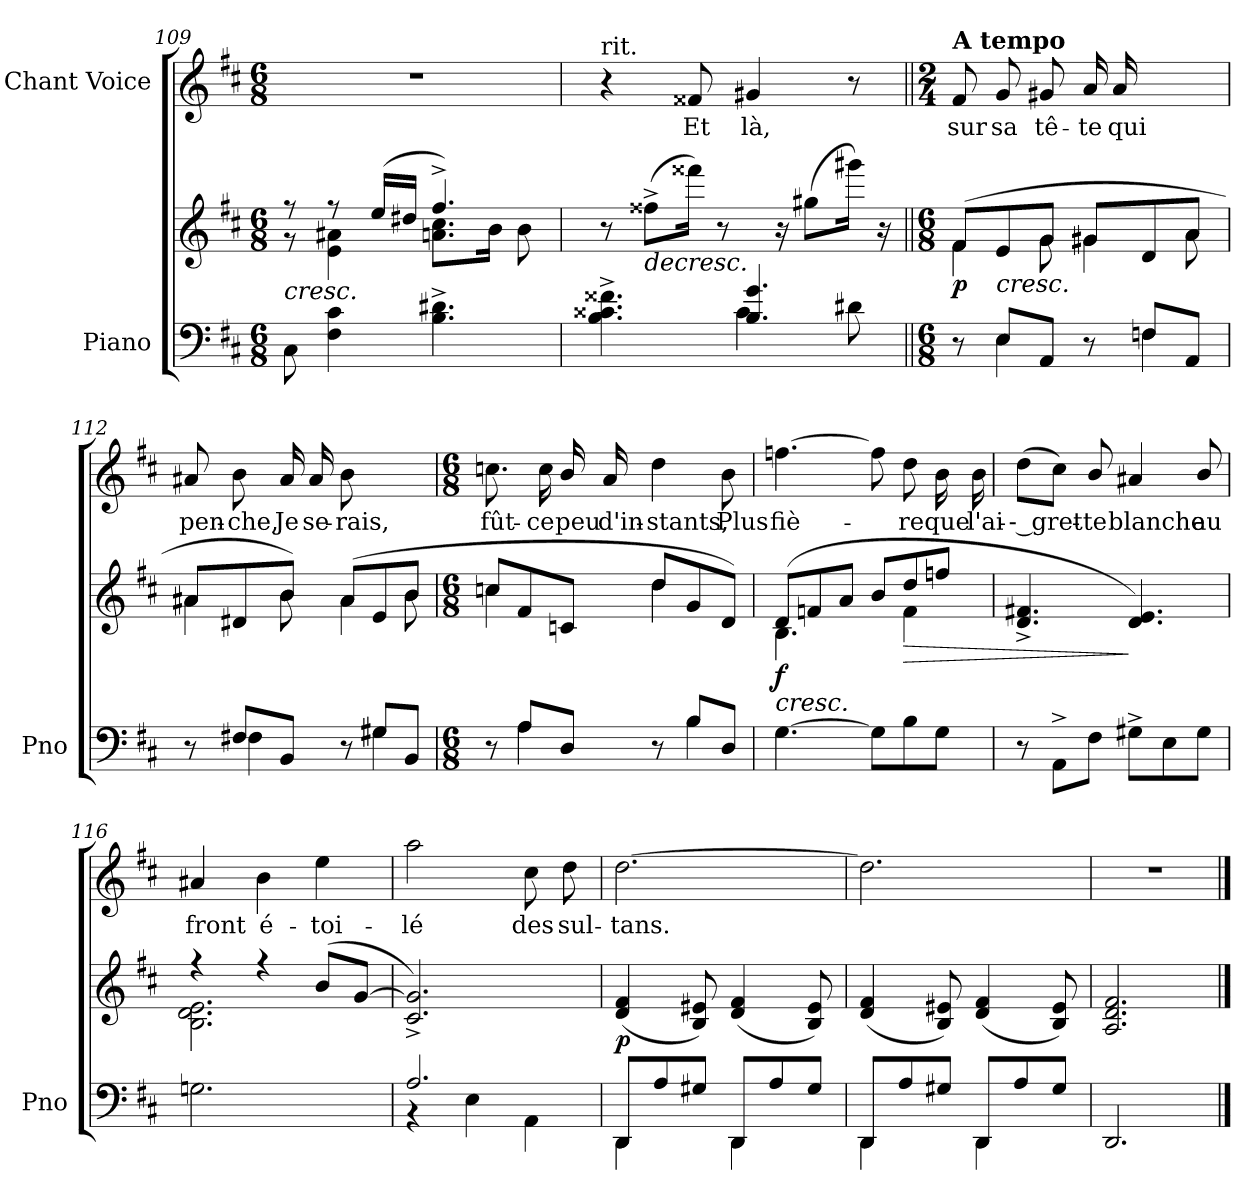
**kern	**kern	**dynam	**kern	**text
*part2	*part2	*part2	*part1	*part1
*staff3	*staff2	*staff2/3	*staff1	*staff1
*I"Piano	*	*	*I"Chant Voice	*
*I'Pno	*	*	*	*
*clefF4	*clefG2	*	*clefG2	*
*k[f#c#]	*k[f#c#]	*	*k[f#c#]	*
*M6/8	*M6/8	*	*M6/8	*
=109	=109	=109	=109	=109
!	!	!LO:HP:b	!	!
*	*^	*	*	*
8C#\	8r	8r	<	2.r	.
4F#\ 4c#\	8r	4e\ 4a#X\	.	.	.
.	(16ee/LL	.	.	.	.
.	16dd#X/JJ	.	.	.	.
4.B\^ 4.d#X\^	4.ff#^/)	8.an\ 8.cc#\L	.	.	.
.	.	16b\Jk	.	.	.
.	.	8b\	.	.	.
!!LO:LB:g=z
=110	=110	=110	=110	=110	=110
*^	*	*	*	*	*
!	!	!	!	!	!LO:TX:a:t=rit.	!
!	!	!LO:TX:a:t=rit.	!	!	!	!
*	*	*v	*v	*	*	*
4ryy	4.B\^> 4.c##X\^> 4.f##X\^>	8r	.	4r	.
!	!	!	!LO:HP:b	!	!
.	.	(8ff##X^\L	>	.	.
!	!	!	!	!	!LO:LY:b
8ryy	.	16fff##X\Jk)	.	8f##X/	Et
.	.	8r	.	.	.
!	!	!	!	!	!LO:LY:b
4.B/ 4.g/	4c##\	.	.	4g#X/	là,
.	.	16r	.	.	.
.	.	(8gg#X\L	.	.	.
.	8d#X\	16ggg#X\Jk)	.	8r	.
.	.	16r	.	.	.
*v	*v	*	*	*	*
.	.	[	.	.
!!LO:LB:g=z
=111||	=111||	=111||	=111||	=111||
*M6/8	*M6/8	*	*M2/4	*
*^	*^	*	*	*
!	!	!	!	!	!LO:TX:a:B:t=A tempo	!
!	!	!	!	!LO:DY:b	!	!LO:LY:b
8r	8ryy	(8f#/L	4f#\	p	8f#/	sur
!	!	!LO:TX:b:i:t=cresc.	!	!	!	!
!	!	!	!	!	!	!LO:LY:b
8E/L	4E\	8e/	.	.	8g/	sa
!	!	!	!	!	!	!LO:LY:b
8AA/J	.	8g/J	8g\	.	8g#X/	tê-
!	!	!	!	!	!	!LO:LY:b
8r	8ryy	8g#X/L	4g#\	.	16a/	-te
!	!	!	!	!	!	!LO:LY:b
.	.	.	.	.	16a/	qui
8Fn/L	4F\	8d/	.	.	4ryy	.
8AA/J	.	8a/J	8a\	.	.	.
=112	=112	=112	=112	=112	=112	=112
!	!	!	!	!	!	!LO:LY:b
8r	8ryy	8a#X/L	4a#\	.	8a#X/	pen-
!	!	!	!	!	!	!LO:LY:b
8F#X/L	4F#\	8d#X/	.	.	8b\	-che,
!	!	!	!	!	!	!LO:LY:b
8BB/J	.	8b/J)	8b\	.	16a#/	Je
!	!	!	!	!	!	!LO:LY:b
.	.	.	.	.	16a#/	se-
!	!	!	!	!	!	!LO:LY:b
8r	8ryy	(8a#/L	4a#\	.	8b\	-rais,
8G#X/L	4G#\	8e/	.	.	4ryy	.
8BB/J	.	8b/J	8b\	.	.	.
=113	=113	=113	=113	=113	=113	=113
*M6/8	*	*M6/8	*	*	*M6/8	*
!	!	!	!	!	!	!LO:LY:b
8r	8ryy	8ccn/L	4cc\	.	8.ccn\	fût-
8A/L	4A\	8f#/	.	.	.	.
!	!	!	!	!	!	!LO:LY:b
.	.	.	.	.	16cc\	-ce
!	!	!	!	!	!	!LO:LY:b
8D/J	.	8cn/J	8ryy	.	16b/	peu
!	!	!	!	!	!	!LO:LY:b
.	.	.	.	.	16a/	d'in-
!	!	!	!	!	!	!LO:LY:b
8r	8ryy	8dd/L	4dd\	.	4dd\	-stants,
8B/L	4B\	8g/	.	.	.	.
!	!	!	!	!	!	!LO:LY:b
8D/J	.	8d/J)	8ryy	.	8b\	Plus
*v	*v	*	*	*	*	*
=114	=114	=114	=114	=114	=114
!	!	!	!LO:HP:b	!	!LO:LY:b
!	!	!	!LO:DY:n=1:b	!	!
[4.G\	(8d/L	4.B\	< f	[4.ffn\	fiè-
.	8fn/	.	.	.	.
.	8a/J	.	.	.	.
8G\L]	8b/L	8ryy	.	8ff\]	.
!	!	!	!LO:HP:n=1:b	!	!LO:LY:b
8B\	8dd/	4f\	] >	8dd\	-re
!	!	!	!	!	!LO:LY:b
8G\J	8ffn/J	.	.	16b\	que
!	!	!	!	!	!LO:LY:b
.	.	.	.	16b\	l'ai-
*	*v	*v	*	*	*
.	.	[	.	.
!!LO:PB:g=z
=115	=115	=115	=115	=115
!	!	!	!	!LO:LY:b
8r	4.d/^ 4.f#X/^	.	(8dd\L	-- gret-
8AA^\L	.	.	8cc#\J)	.
!	!	!	!	!LO:LY:b
8F#\J	.	.	8b/	-te
!	!	!	!	!LO:LY:b
8G#X^\L	4.d/ 4.e/)	]	4a#X/	blanche
8E\	.	.	.	.
!	!	!	!	!LO:LY:b
8G#\J	.	.	8b/	au
=116	=116	=116	=116	=116
*	*^	*	*	*
!	!	!	!	!	!LO:LY:b
2.Gn\	4r	2.B\ 2.d\ 2.e\	.	4a#X/	front
!	!	!	!	!	!LO:LY:b
.	4r	.	.	4b\	é-
!	!	!	!	!	!LO:LY:b
.	(8b/L	.	.	4ee\	-toi-
.	[8g/J	.	.	.	.
*	*v	*v	*	*	*
=117	=117	=117	=117	=117
*^	*	*	*	*
!	!	!	!	!	!LO:LY:b
2.A/	4r	2.c#/^ 2.g/]^)	.	2aa\	-lé
.	4E\	.	.	.	.
!	!	!	!	!	!LO:LY:b
.	4AA\	.	.	8cc#\	des
!	!	!	!	!	!LO:LY:b
.	.	.	.	8dd\	sul-
=118	=118	=118	=118	=118	=118
!	!	!	!LO:DY:b	!	!LO:LY:b
8DD/L	4DD\	(>4d/ 4f#/	p	[2.dd\	-tans.
8A/	.	.	.	.	.
8G#X/J	8ryy	8B/ 8e#X/)	.	.	.
8DD/L	4DD\	(>4d/ 4f#/	.	.	.
8A/	.	.	.	.	.
8G#/J	8ryy	8B/ 8e#/)	.	.	.
=119	=119	=119	=119	=119	=119
8DD/L	4DD\	(>4d/ 4f#/	.	2.dd\]	.
8A/	.	.	.	.	.
8G#X/J	8ryy	8B/ 8e#X/)	.	.	.
8DD/L	4DD\	(>4d/ 4f#/	.	.	.
8A/	.	.	.	.	.
8G#/J	8ryy	8B/ 8e#/)	.	.	.
*v	*v	*	*	*	*
=120	=120	=120	=120	=120
2.DD:/	2.A/ 2.d/ 2.f#/	.	2.r	.
==	==	==	==	==
*-	*-	*-	*-	*-
